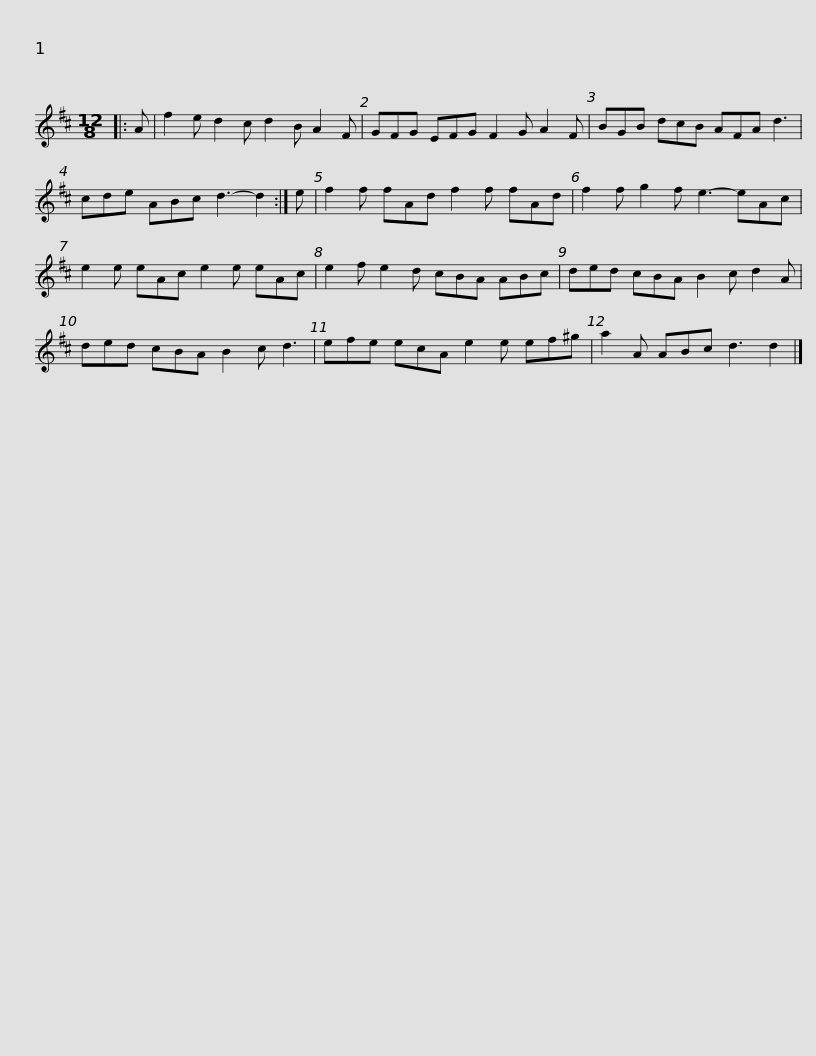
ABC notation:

X:1
L:1/8
M:12/8
I:linebreak $
K:D
V:1 treble
V:1
|: A | f2 e d2 c d2 B A2 F | GFG EFG F2 G A2 F | BGB dcB AFA d3 | cde ABc d3- d2 :|$ %5
 e | f2 f fAd f2 f fAd | f2 f g2 f e3- eAc | e2 e eAc e2 e eAc | e2 f e2 d cBA ABc |$ %10
 ded cBA B2 c d2 A | ded cBA B2 c d3 | efe ecA e2 e ef^g | a2 A ABc d3 d2 |] %14
